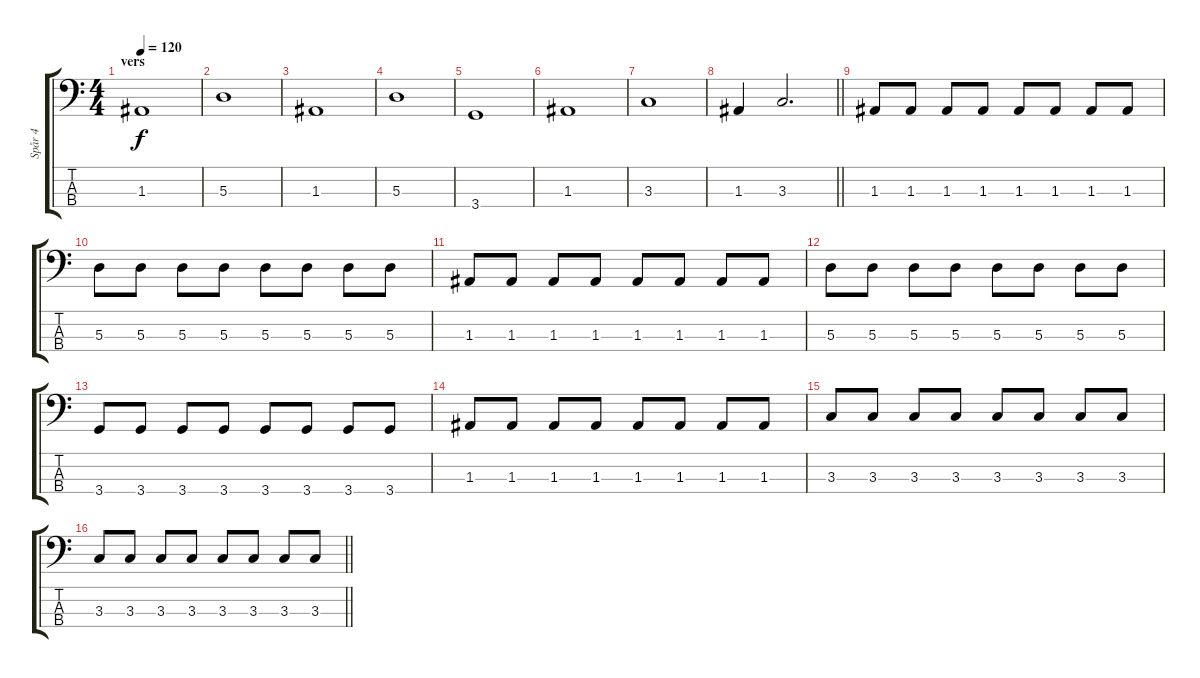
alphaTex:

\track ("Spår 4" "Spår 4") {instrument electricbassfinger}
\staff {score tabs}
\tuning (G2 D2 A1 E1) {hide}
\ts (4 4)
\section ("" "vers")
\tempo 120
\clef f4
\ks c
1.3.1{dy f} |
5.3.1 |
1.3.1 |
5.3.1 |
3.4.1 |
1.3.1 |
3.3.1 |
\barLineRight lightlight
1.3.4 3.3.2{d} |
1.3.8 1.3.8 1.3.8 1.3.8 1.3.8 1.3.8 1.3.8 1.3.8 |
5.3.8 5.3.8 5.3.8 5.3.8 5.3.8 5.3.8 5.3.8 5.3.8 |
1.3.8 1.3.8 1.3.8 1.3.8 1.3.8 1.3.8 1.3.8 1.3.8 |
5.3.8 5.3.8 5.3.8 5.3.8 5.3.8 5.3.8 5.3.8 5.3.8 |
3.4.8 3.4.8 3.4.8 3.4.8 3.4.8 3.4.8 3.4.8 3.4.8 |
1.3.8 1.3.8 1.3.8 1.3.8 1.3.8 1.3.8 1.3.8 1.3.8 |
3.3.8 3.3.8 3.3.8 3.3.8 3.3.8 3.3.8 3.3.8 3.3.8 |
\barLineRight lightlight
3.3.8 3.3.8 3.3.8 3.3.8 3.3.8 3.3.8 3.3.8 3.3.8
